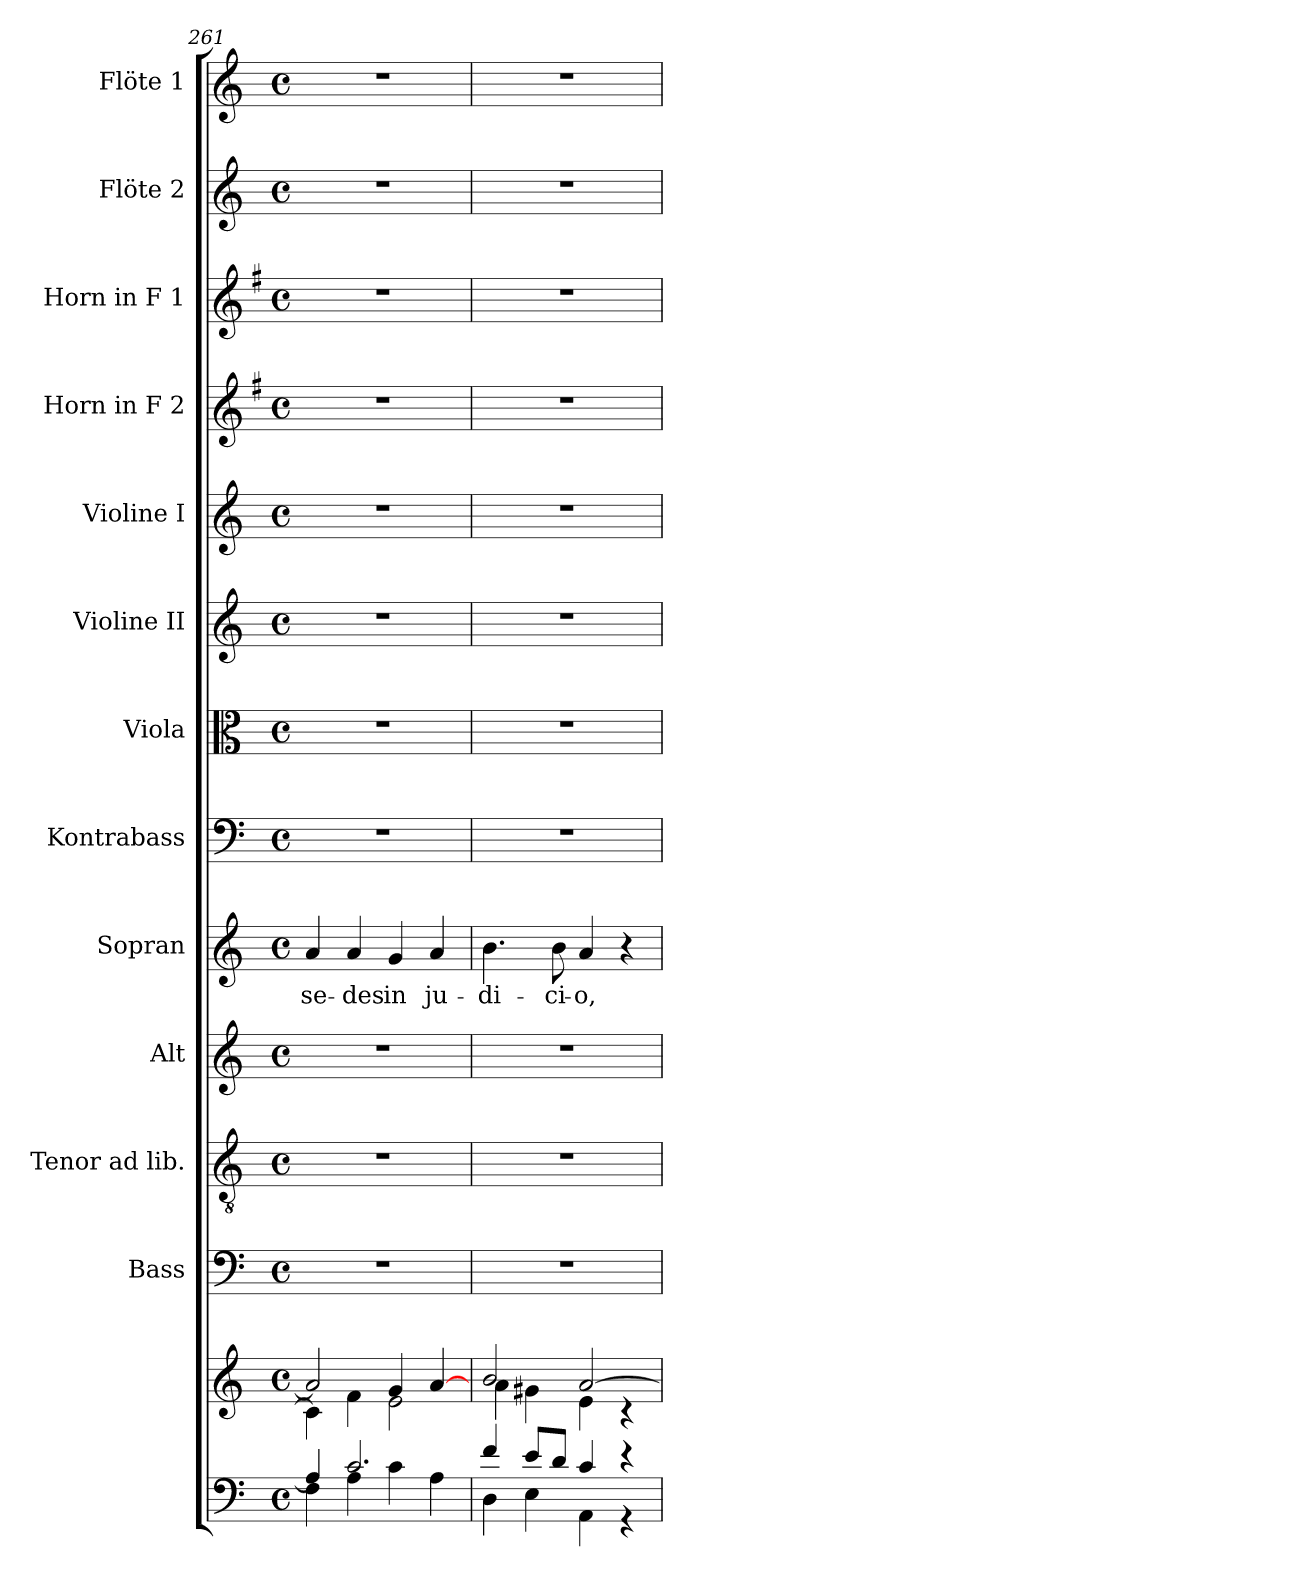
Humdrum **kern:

**kern	**kern	**kern	**kern	**kern	**kern	**text	**kern	**kern	**kern	**kern	**kern	**kern	**kern	**kern
*part13	*part13	*part12	*part11	*part10	*part9	*part9	*part8	*part7	*part6	*part5	*part4	*part3	*part2	*part1
*staff14	*staff13	*staff12	*staff11	*staff10	*staff9	*staff9	*staff8	*staff7	*staff6	*staff5	*staff4	*staff3	*staff2	*staff1
*	*	*I"Bass	*I"Tenor ad lib.	*I"Alt	*I"Sopran	*	*I"Kontrabass	*I"Viola	*I"Violine II	*I"Violine I	*I"Horn in F 2	*I"Horn in F 1	*I"Flöte 2	*I"Flöte 1
*	*	*I'B.	*I'T.	*I'A.	*I'S.	*	*I'Kb.	*I'Vla.	*I'Vl. II	*I'Vl. I	*	*	*I'Fl. 2	*I'Fl. 1
*clefF4	*clefG2	*clefF4	*clefGv2	*clefG2	*clefG2	*	*clefF4	*clefC3	*clefG2	*clefG2	*clefG2	*clefG2	*clefG2	*clefG2
*	*	*	*	*	*	*	*ITrd7c12	*	*	*	*ITrd4c7	*ITrd4c7	*	*
*k[]	*k[]	*k[]	*k[]	*k[]	*k[]	*	*k[]	*k[]	*k[]	*k[]	*k[]	*k[]	*k[]	*k[]
*C:	*C:	*C:	*C:	*C:	*C:	*	*C:	*C:	*C:	*C:	*C:	*C:	*C:	*C:
*M4/4	*M4/4	*M4/4	*M4/4	*M4/4	*M4/4	*	*M4/4	*M4/4	*M4/4	*M4/4	*M4/4	*M4/4	*M4/4	*M4/4
*met(c)	*met(c)	*met(c)	*met(c)	*met(c)	*met(c)	*	*met(c)	*met(c)	*met(c)	*met(c)	*met(c)	*met(c)	*met(c)	*met(c)
=261	=261	=261	=261	=261	=261	=261	=261	=261	=261	=261	=261	=261	=261	=261
*^	*^	*	*	*	*	*	*	*	*	*	*	*	*	*
!	!	!	!	!	!	!	!	!LO:LY:b	!	!	!	!	!	!	!	!
4A/]	4F\	2a/]	4c\]	1r	1r	1r	4a/	se-	1r	1r	1r	1r	1r	1r	1r	1r
!	!	!	!	!	!	!	!	!LO:LY:b	!	!	!	!	!	!	!	!
2.c/	4A\	.	4f\	.	.	.	4a/	-des	.	.	.	.	.	.	.	.
!	!	!	!	!	!	!	!	!LO:LY:b	!	!	!	!	!	!	!	!
.	4c\	4g/	2e\	.	.	.	4g/	in	.	.	.	.	.	.	.	.
!	!	!	!	!	!	!	!	!LO:LY:b	!	!	!	!	!	!	!	!
.	4A\	[>4a/	.	.	.	.	4a/	ju-	.	.	.	.	.	.	.	.
=262	=262	=262	=262	=262	=262	=262	=262	=262	=262	=262	=262	=262	=262	=262	=262	=262
!	!	!	!	!	!	!	!	!LO:LY:b	!	!	!	!	!	!	!	!
4f/	4D\	2b/	4a\	1r	1r	1r	4.b\	-di-	1r	1r	1r	1r	1r	1r	1r	1r
8e/L	4E\	.	4g#X\	.	.	.	.	.	.	.	.	.	.	.	.	.
!	!	!	!	!	!	!	!	!LO:LY:b	!	!	!	!	!	!	!	!
8d/J	.	.	.	.	.	.	8b\	-ci-	.	.	.	.	.	.	.	.
!	!	!	!	!	!	!	!	!LO:LY:b	!	!	!	!	!	!	!	!
4c/	4AA\	[>2a/	4e\	.	.	.	4a/	-o,	.	.	.	.	.	.	.	.
4r	4r	.	4rc	.	.	.	4r	.	.	.	.	.	.	.	.	.
*v	*v	*	*	*	*	*	*	*	*	*	*	*	*	*	*	*
*	*v	*v	*	*	*	*	*	*	*	*	*	*	*	*	*
=	=	=	=	=	=	=	=	=	=	=	=	=	=	=
*-	*-	*-	*-	*-	*-	*-	*-	*-	*-	*-	*-	*-	*-	*-
